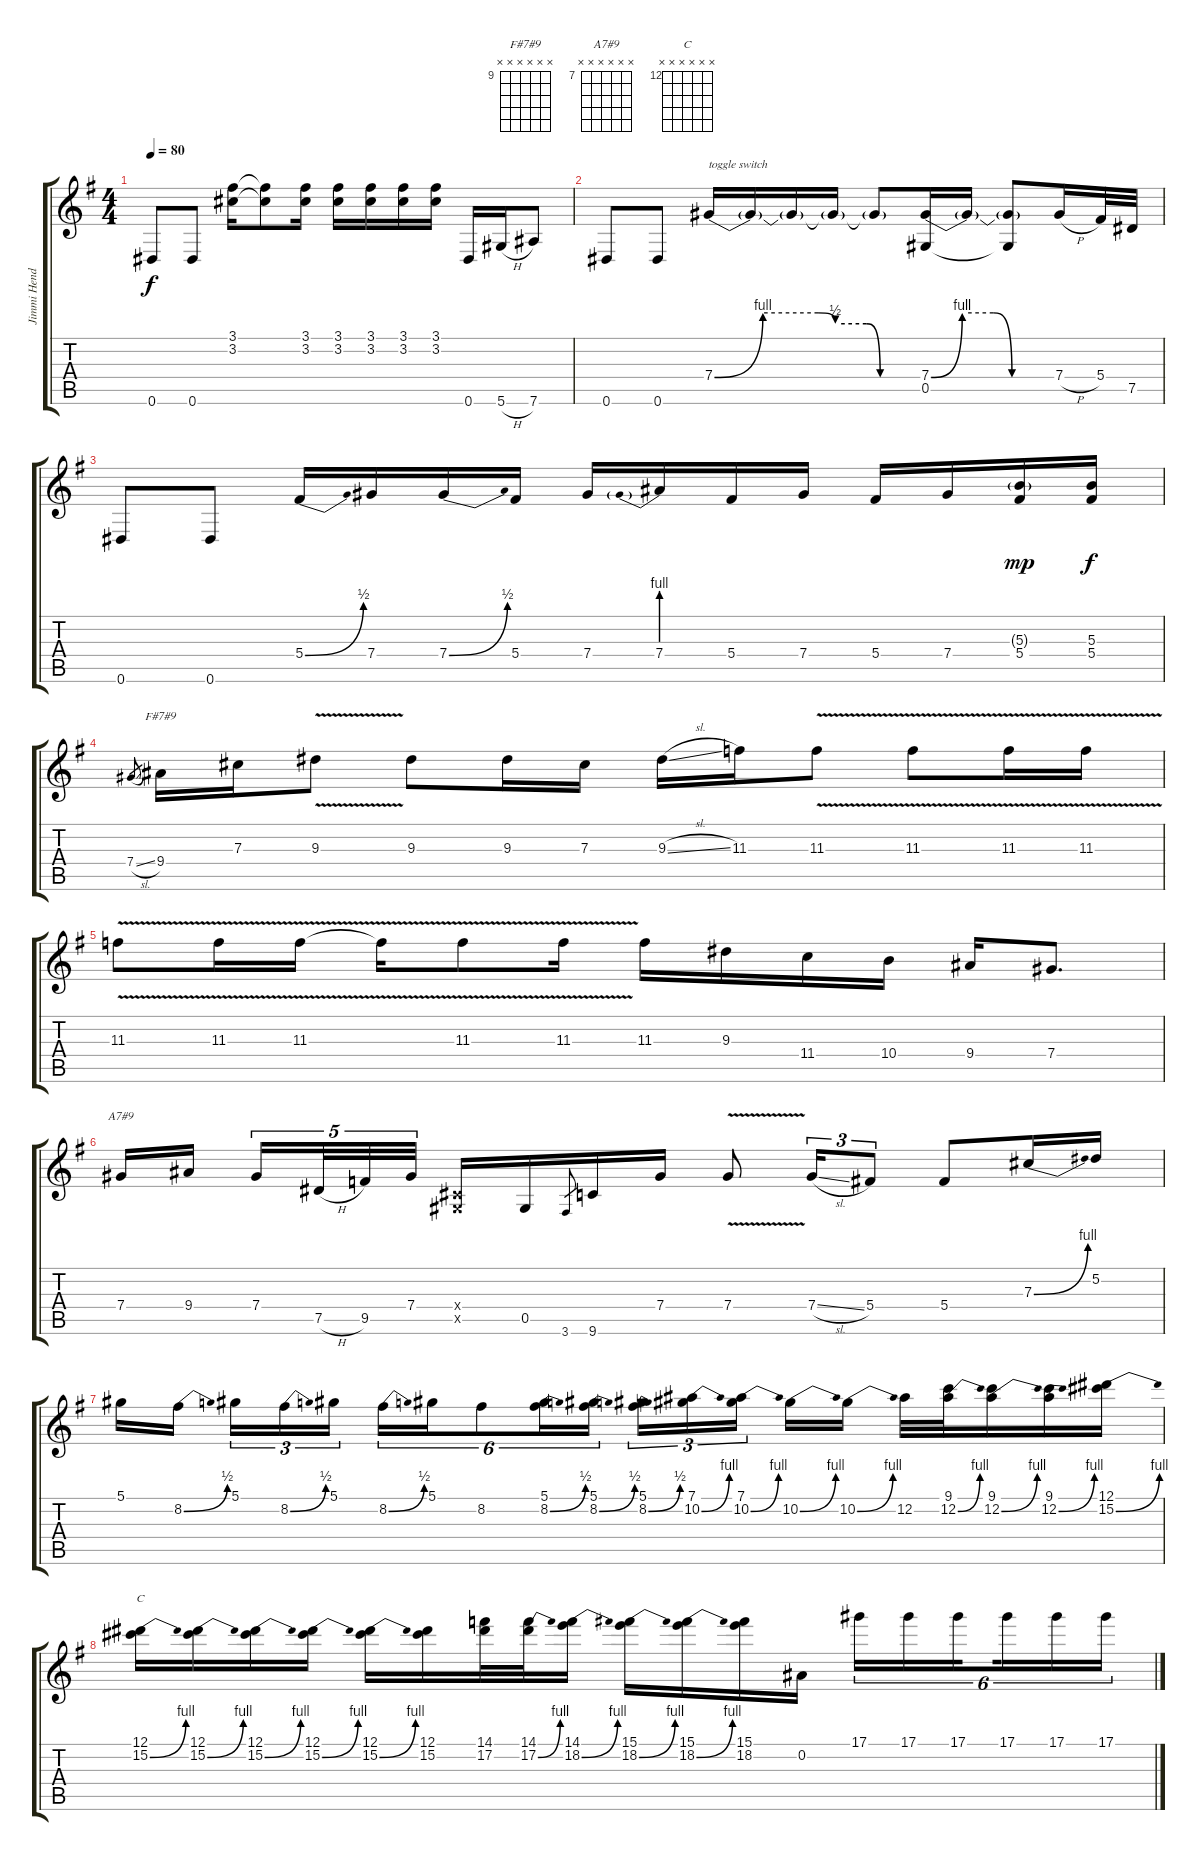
\track ("Jimmi Hendrix" "Jimmi Hend") {instrument overdrivenguitar}
\staff {score tabs}
\tuning (Eb4 Bb3 Gb3 Db3 Ab2 Eb2) {hide}
\chord ("F#7#9" x x x x x x) {firstfret 9}
\chord ("A7#9" x x x x x x) {firstfret 7}
\chord ("C" x x x x x x) {firstfret 12}
\ts (4 4)
\tempo 80
\clef g2
\ks eminor
0.6.8{dy f} 0.6.8 (3.1 3.2).16 (3.1{t} 3.2{t}).8 (3.1 3.2).16 (3.1 3.2).16 (3.1 3.2).16 (3.1 3.2).16 (3.1 3.2).16 0.6.16 5.6{h}.16 7.6.8 |
0.6.8 0.6.8 7.4{be (custom 0 0 14 4 30 4 35 2 44 2 48 0 60 0)}.16{txt "toggle switch"} 7.4{t}.16 7.4{t}.16 7.4{t}.16 7.4{t}.8 (7.4{be (custom 0 0 15 4 30 4 39 0 60 0)} 0.5).16 7.4{t}.16 (7.4{t} 0.5{t}).8 7.4{h}.16 5.4.32 7.5.32 |
0.6.8 0.6.8 5.4{be (bend 0 0 60 2)}.16 7.4.16 7.4{be (bend 0 0 60 2)}.16 5.4.16 7.4.16 7.4{be (prebend 0 4 60 4)}.16 5.4.16 7.4.16 5.4.16 7.4.16 (5.3{g} 5.4).16{dy mp} (5.3 5.4).16{dy f} |
7.4{sl}.8{gr} 9.4.16{ch "F#7#9"} 7.3.16 9.3{v}.8 9.3.8 9.3.16 7.3.16 9.3{sl}.16 11.3.16 11.3{v}.8 11.3{v}.8 11.3{v}.16 11.3{v}.16 |
11.3{v}.8 11.3{v}.16 11.3{v}.16 11.3{t}.16 11.3{v}.8 11.3{v}.16 11.3.16 9.3.16 11.4.16 10.4.16 9.4.16 7.4.8{d} |
7.4.16{ch "A7#9"} 9.4.16{beam splitsecondary} 7.4.16{tu (5 4)} 7.5{h}.32{tu (5 4)} 9.5.32{tu (5 4)} 7.4.32{tu (5 4)} (0.4{x} 0.5{x}).16 0.5.16 3.6.8{gr} 9.6.16 7.4.16 7.4{v}.8 7.4{sl}.16{tu (3 2)} 5.4.8{tu (3 2)} 5.4.8 7.3{be (bend 0 0 60 4)}.16 5.2.16 |
5.1.16 8.2{be (bend 0 0 60 2)}.16{beam splitsecondary} 5.1.16{tu (3 2)} 8.2{be (bend 0 0 60 2)}.16{tu (3 2)} 5.1.16{tu (3 2)} 8.2{be (bend 0 0 60 2)}.16{tu (6 4)} 5.1.16{tu (6 4)} 8.2.8{tu (6 4)} (5.1 8.2{be (bend 0 0 60 2)}).16{tu (6 4)} (5.1 8.2{be (bend 0 0 60 2)}).16{tu (6 4)} (5.1 8.2{be (bend 0 0 60 2)}).16{tu (3 2)} (7.1 10.2{be (bend 0 0 60 4)}).16{tu (3 2)} (7.1 10.2{be (bend 0 0 60 4)}).16{tu (3 2) beam splitsecondary} 10.2{be (bend 0 0 60 4)}.16 10.2{be (bend 0 0 60 4)}.16 12.2.32 (9.1 12.2{be (bend 0 0 60 4)}).32 (9.1 12.2{be (bend 0 0 60 4)}).16 (9.1 12.2{be (bend 0 0 60 4)}).16 (12.1 15.2{be (bend 0 0 60 4)}).16 |
(12.1 15.2{be (bend 0 0 60 4)}).16{ch "C"} (12.1 15.2{be (bend 0 0 60 4)}).16 (12.1 15.2{be (bend 0 0 60 4)}).16 (12.1 15.2{be (bend 0 0 60 4)}).16 (12.1 15.2{be (bend 0 0 60 4)}).16 (12.1 15.2).16 (14.1 17.2).32 (14.1 17.2{be (bend 0 0 60 4)}).32 (14.1 18.2{be (bend 0 0 60 4)}).16 (15.1 18.2{be (bend 0 0 60 4)}).16 (15.1 18.2{be (bend 0 0 60 4)}).16 (15.1 18.2).16 0.2.16 17.1.16{tu (6 4)} 17.1.16{tu (6 4)} 17.1.16{tu (6 4) beam splitsecondary} 17.1.16{tu (6 4)} 17.1.16{tu (6 4)} 17.1.16{tu (6 4)}
